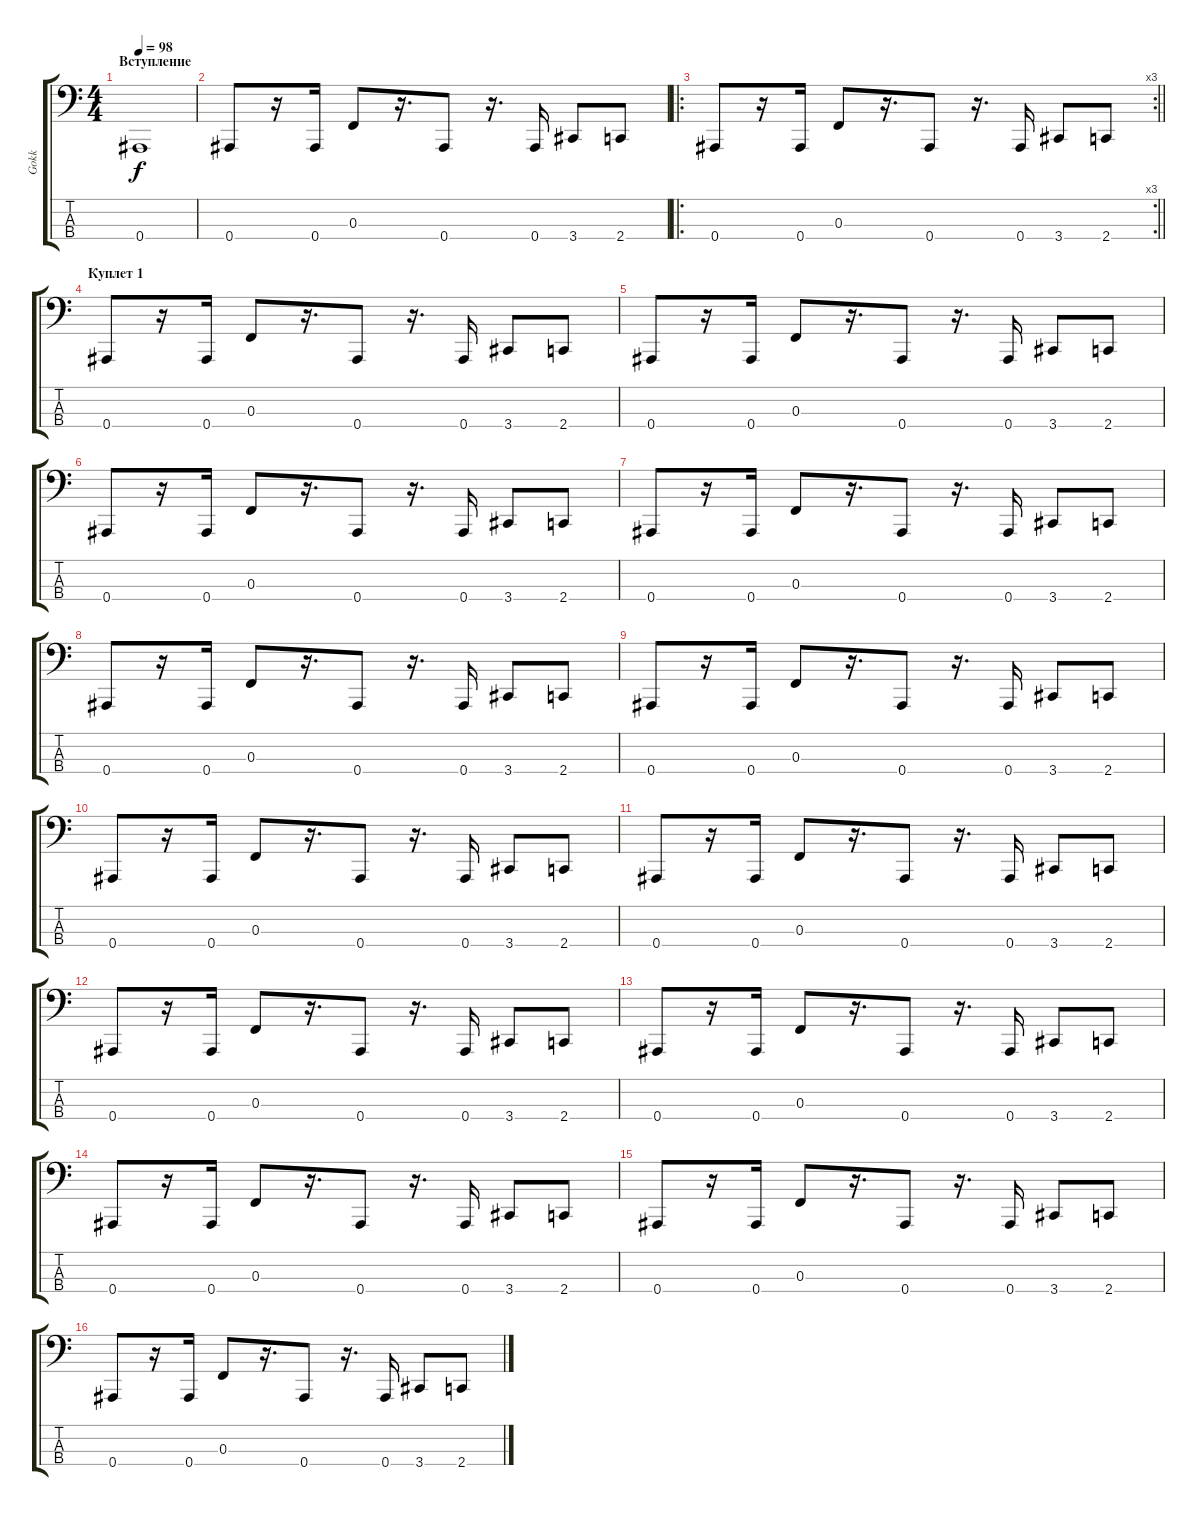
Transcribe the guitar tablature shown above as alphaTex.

\track ("Gokk" "Gokk") {instrument electricbassfinger}
\staff {score tabs}
\tuning (Eb2 Bb1 F1 Bb0) {hide}
\ts (4 4)
\section ("" "Вступление")
\tempo 98
\clef f4
\ks c
0.4.1{dy f instrument electricbassfinger} |
0.4.8 r.16 0.4.16 0.3.8 r.16{d} 0.4.8 r.16{d} 0.4.16 3.4.8 2.4.8 |
\ro
\rc 3
\barLineRight lightlight
0.4.8 r.16 0.4.16 0.3.8 r.16{d} 0.4.8 r.16{d} 0.4.16 3.4.8 2.4.8 |
\section ("" "Куплет 1")
0.4.8 r.16 0.4.16 0.3.8 r.16{d} 0.4.8 r.16{d} 0.4.16 3.4.8 2.4.8 |
0.4.8 r.16 0.4.16 0.3.8 r.16{d} 0.4.8 r.16{d} 0.4.16 3.4.8 2.4.8 |
0.4.8 r.16 0.4.16 0.3.8 r.16{d} 0.4.8 r.16{d} 0.4.16 3.4.8 2.4.8 |
0.4.8 r.16 0.4.16 0.3.8 r.16{d} 0.4.8 r.16{d} 0.4.16 3.4.8 2.4.8 |
0.4.8 r.16 0.4.16 0.3.8 r.16{d} 0.4.8 r.16{d} 0.4.16 3.4.8 2.4.8 |
0.4.8 r.16 0.4.16 0.3.8 r.16{d} 0.4.8 r.16{d} 0.4.16 3.4.8 2.4.8 |
0.4.8 r.16 0.4.16 0.3.8 r.16{d} 0.4.8 r.16{d} 0.4.16 3.4.8 2.4.8 |
0.4.8 r.16 0.4.16 0.3.8 r.16{d} 0.4.8 r.16{d} 0.4.16 3.4.8 2.4.8 |
0.4.8 r.16 0.4.16 0.3.8 r.16{d} 0.4.8 r.16{d} 0.4.16 3.4.8 2.4.8 |
0.4.8 r.16 0.4.16 0.3.8 r.16{d} 0.4.8 r.16{d} 0.4.16 3.4.8 2.4.8 |
0.4.8 r.16 0.4.16 0.3.8 r.16{d} 0.4.8 r.16{d} 0.4.16 3.4.8 2.4.8 |
0.4.8 r.16 0.4.16 0.3.8 r.16{d} 0.4.8 r.16{d} 0.4.16 3.4.8 2.4.8 |
0.4.8 r.16 0.4.16 0.3.8 r.16{d} 0.4.8 r.16{d} 0.4.16 3.4.8 2.4.8
